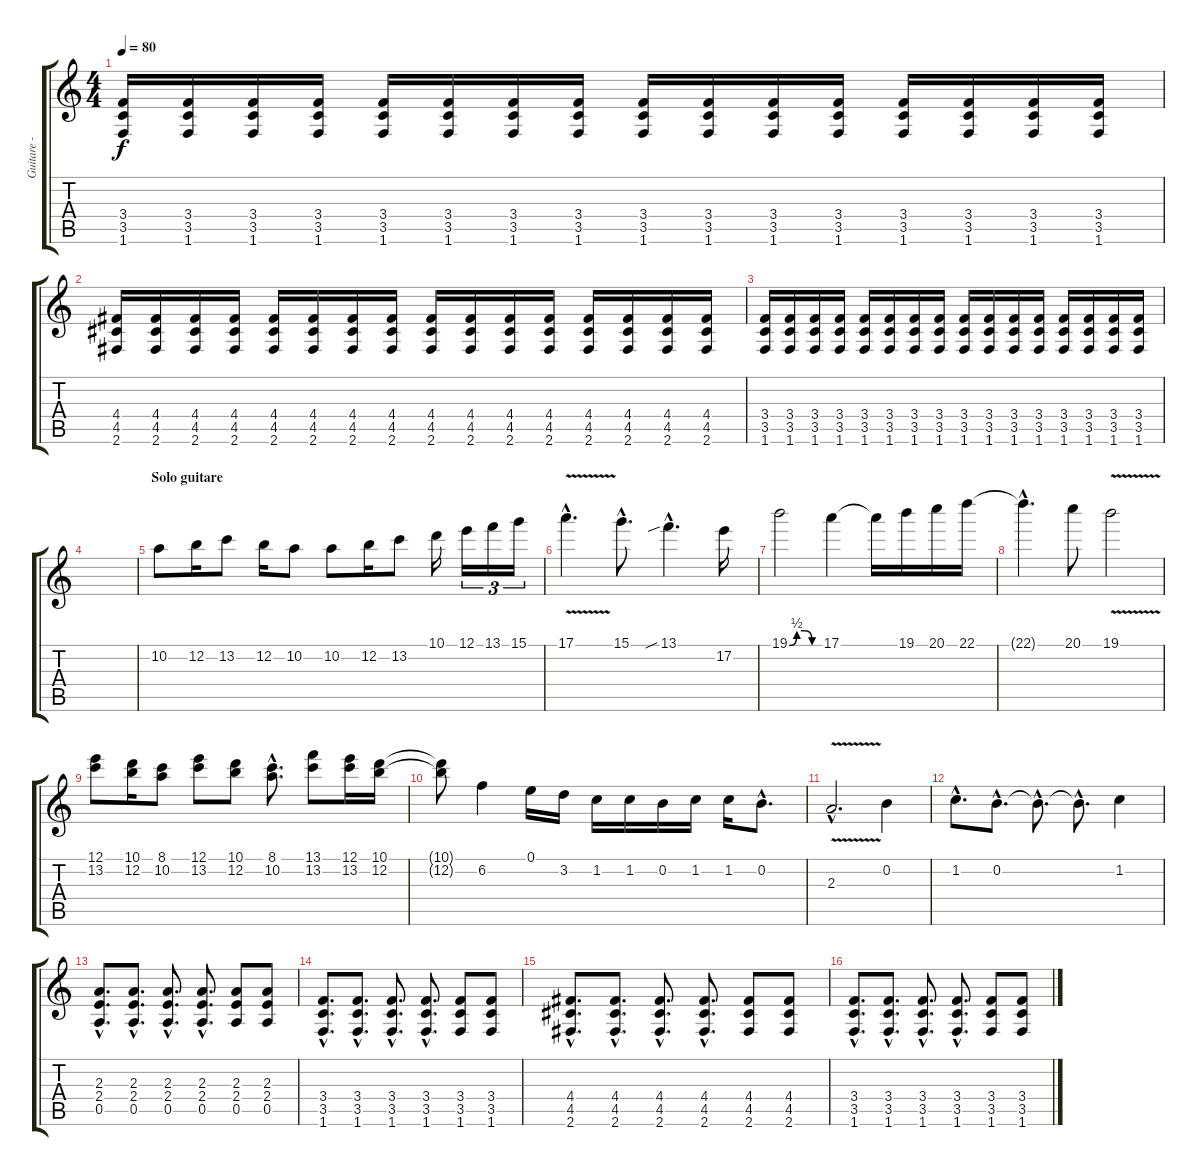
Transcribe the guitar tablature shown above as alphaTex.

\track ("Guitare - Leny" "Guitare - ") {instrument overdrivenguitar}
\staff {score tabs}
\tuning (E4 B3 G3 D3 A2 E2) {hide}
\ts (4 4)
\tempo 80
\clef g2
\ks c
(3.4 3.5 1.6).16{dy f} (3.4 3.5 1.6).16 (3.4 3.5 1.6).16 (3.4 3.5 1.6).16 (3.4 3.5 1.6).16 (3.4 3.5 1.6).16 (3.4 3.5 1.6).16 (3.4 3.5 1.6).16 (3.4 3.5 1.6).16 (3.4 3.5 1.6).16 (3.4 3.5 1.6).16 (3.4 3.5 1.6).16 (3.4 3.5 1.6).16 (3.4 3.5 1.6).16 (3.4 3.5 1.6).16 (3.4 3.5 1.6).16 |
(4.4 4.5 2.6).16 (4.4 4.5 2.6).16 (4.4 4.5 2.6).16 (4.4 4.5 2.6).16 (4.4 4.5 2.6).16 (4.4 4.5 2.6).16 (4.4 4.5 2.6).16 (4.4 4.5 2.6).16 (4.4 4.5 2.6).16 (4.4 4.5 2.6).16 (4.4 4.5 2.6).16 (4.4 4.5 2.6).16 (4.4 4.5 2.6).16 (4.4 4.5 2.6).16 (4.4 4.5 2.6).16 (4.4 4.5 2.6).16 |
(3.4 3.5 1.6).16 (3.4 3.5 1.6).16 (3.4 3.5 1.6).16 (3.4 3.5 1.6).16 (3.4 3.5 1.6).16 (3.4 3.5 1.6).16 (3.4 3.5 1.6).16 (3.4 3.5 1.6).16 (3.4 3.5 1.6).16 (3.4 3.5 1.6).16 (3.4 3.5 1.6).16 (3.4 3.5 1.6).16 (3.4 3.5 1.6).16 (3.4 3.5 1.6).16 (3.4 3.5 1.6).16 (3.4 3.5 1.6).16 |
|
\section ("" "Solo guitare")
10.2.8{volume 16} 12.2.16 13.2.8 12.2.16 10.2.8 10.2.8 12.2.16 13.2.8 10.1.16 12.1.16{tu (3 2)} 13.1.16{tu (3 2)} 15.1.16{tu (3 2)} |
17.1{v hac}.4{d volume 16} 15.1{hac}.8{d} 13.1{sib hac}.4{d} 17.2.16 |
19.1{be (custom 0 0 15 2 30 2 45 0 60 0)}.2{volume 16} 17.1.4 17.1{t}.16 19.1.16 20.1.16 22.1.16 |
22.1{hac t}.4{d volume 16} 20.1.8 19.1{v}.2 |
(12.1 13.2).8{volume 16} (10.1 12.2).16 (8.1 10.2).8 (12.1 13.2).8 (10.1 12.2).8 (8.1{hac} 10.2{hac}).8{d} (13.1 13.2).8 (12.1 13.2).16 (10.1 12.2).16 |
(10.1{t} 12.2{t}).8 6.2.4{volume 16} 0.1.16 3.2.16 1.2.16 1.2.16 0.2.16 1.2.16 1.2.16 0.2{hac}.8{d} |
2.3{v hac}.2{d} 0.2.4 |
1.2{hac}.8{d volume 16} 0.2{hac}.8{d} 0.2{hac t}.8{d} 0.2{hac t}.8{d} 1.2.4 |
(2.3{hac} 2.4{hac} 0.5{hac}).8{d volume 11} (2.3{hac} 2.4{hac} 0.5{hac}).8{d} (2.3{hac} 2.4{hac} 0.5{hac}).8{d} (2.3{hac} 2.4{hac} 0.5{hac}).8{d} (2.3 2.4 0.5).8 (2.3 2.4 0.5).8 |
(3.4{hac} 3.5{hac} 1.6{hac}).8{d} (3.4{hac} 3.5{hac} 1.6{hac}).8{d} (3.4{hac} 3.5{hac} 1.6{hac}).8{d} (3.4{hac} 3.5{hac} 1.6{hac}).8{d} (3.4 3.5 1.6).8 (3.4 3.5 1.6).8 |
(4.4{hac} 4.5{hac} 2.6{hac}).8{d} (4.4{hac} 4.5{hac} 2.6{hac}).8{d} (4.4{hac} 4.5{hac} 2.6{hac}).8{d} (4.4{hac} 4.5{hac} 2.6{hac}).8{d} (4.4 4.5 2.6).8 (4.4 4.5 2.6).8 |
(3.4{hac} 3.5{hac} 1.6{hac}).8{d} (3.4{hac} 3.5{hac} 1.6{hac}).8{d} (3.4{hac} 3.5{hac} 1.6{hac}).8{d} (3.4{hac} 3.5{hac} 1.6{hac}).8{d} (3.4 3.5 1.6).8 (3.4 3.5 1.6).8
